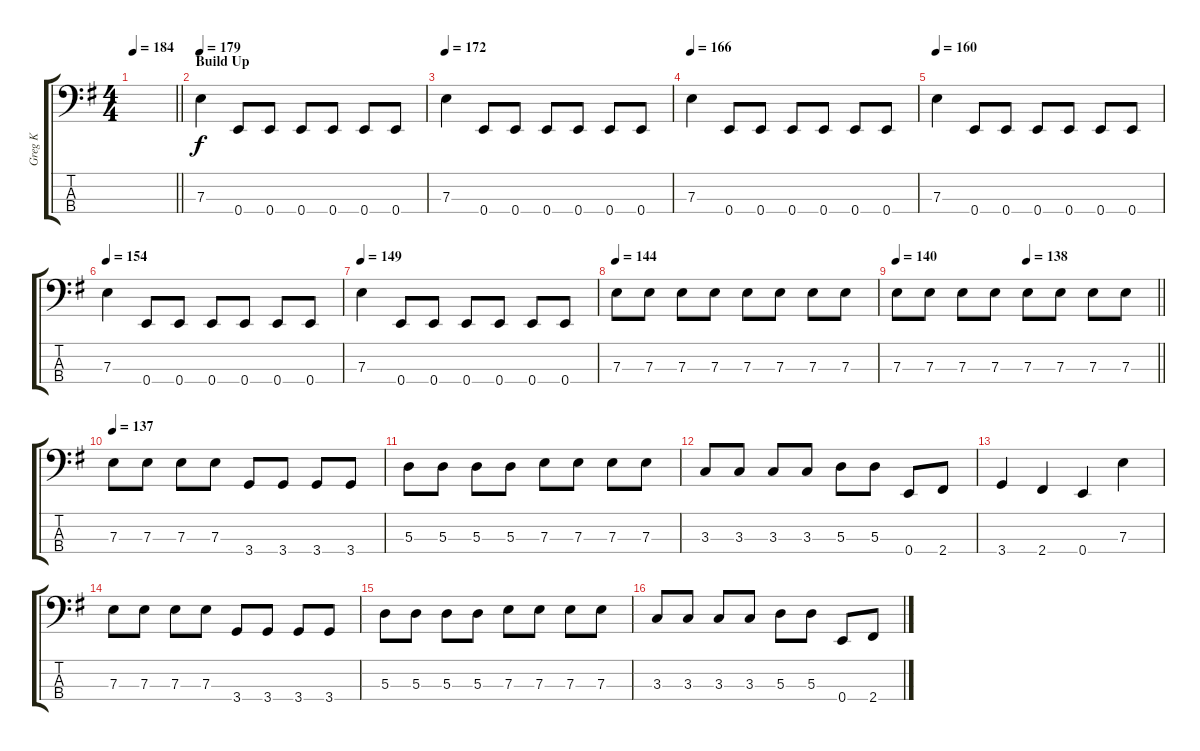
\track ("Greg K" "Greg K") {instrument electricbasspick}
\staff {score tabs}
\tuning (G2 D2 A1 E1) {hide}
\ts (4 4)
\tempo 184
\clef f4
\barLineRight lightlight
\ks eminor
|
\section ("" "Build Up")
\tempo 179
7.3.4 0.4.8 0.4.8 0.4.8 0.4.8 0.4.8 0.4.8 |
\tempo 172
7.3.4 0.4.8 0.4.8 0.4.8 0.4.8 0.4.8 0.4.8 |
\tempo 166
7.3.4 0.4.8 0.4.8 0.4.8 0.4.8 0.4.8 0.4.8 |
\tempo 160
7.3.4 0.4.8 0.4.8 0.4.8 0.4.8 0.4.8 0.4.8 |
\tempo 154
7.3.4 0.4.8 0.4.8 0.4.8 0.4.8 0.4.8 0.4.8 |
\tempo 149
7.3.4 0.4.8 0.4.8 0.4.8 0.4.8 0.4.8 0.4.8 |
\tempo 144
7.3.8 7.3.8 7.3.8 7.3.8 7.3.8 7.3.8 7.3.8 7.3.8 |
\tempo 140
\tempo (138 0.5)
\barLineRight lightlight
7.3.8 7.3.8 7.3.8 7.3.8 7.3.8 7.3.8 7.3.8 7.3.8 |
\tempo 137
7.3.8 7.3.8 7.3.8 7.3.8 3.4.8 3.4.8 3.4.8 3.4.8 |
5.3.8 5.3.8 5.3.8 5.3.8 7.3.8 7.3.8 7.3.8 7.3.8 |
3.3.8 3.3.8 3.3.8 3.3.8 5.3.8 5.3.8 0.4.8 2.4.8 |
3.4.4 2.4.4 0.4.4 7.3.4 |
7.3.8 7.3.8 7.3.8 7.3.8 3.4.8 3.4.8 3.4.8 3.4.8 |
5.3.8 5.3.8 5.3.8 5.3.8 7.3.8 7.3.8 7.3.8 7.3.8 |
3.3.8 3.3.8 3.3.8 3.3.8 5.3.8 5.3.8 0.4.8 2.4.8
